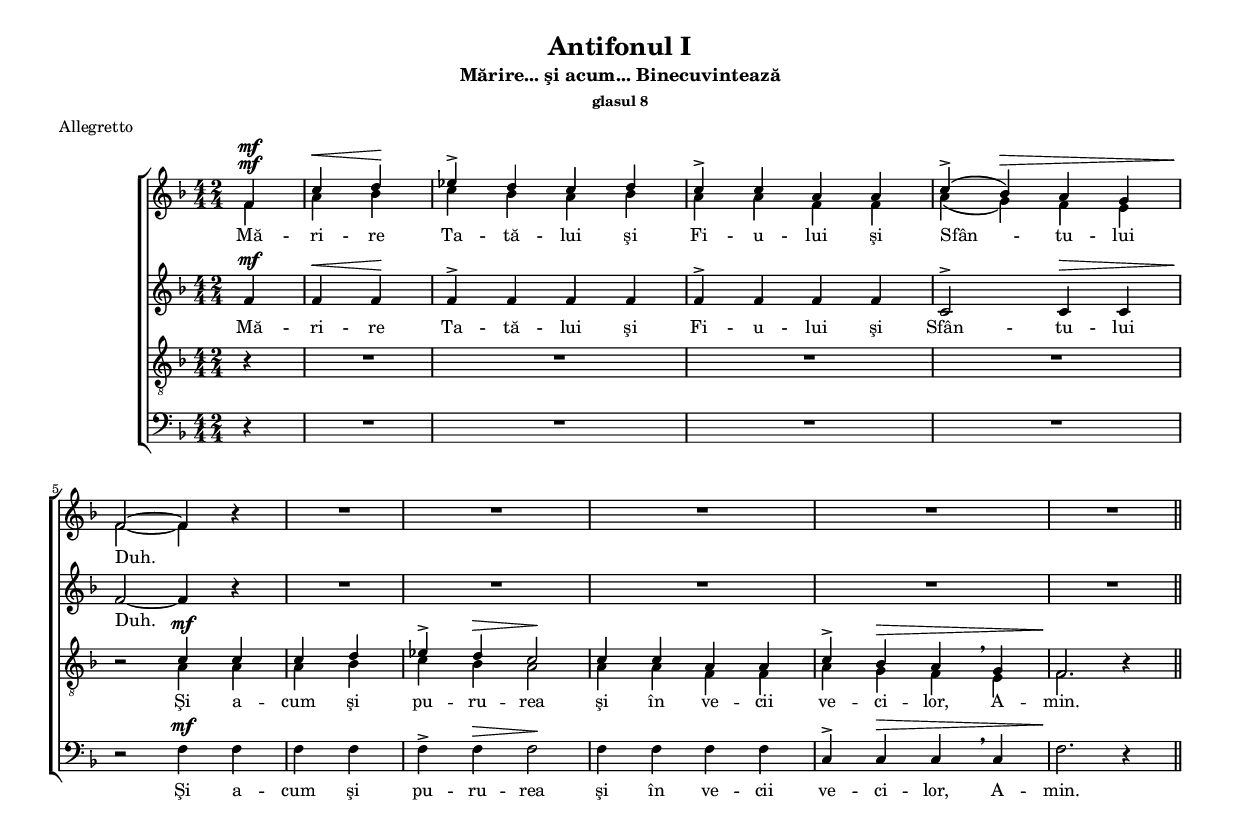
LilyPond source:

\version "2.10.10"
\include "defines.ly"
midiTempo = 
  \midi {
    \context {
      \Score
      tempoWholesPerMinute = #(ly:make-moment 156 4)
      }
    }


\include "preamble.ly"

\header {
  title = "Antifonul I"
  subtitle = "Mărire... şi acum... Binecuvintează"
  subsubtitle = "glasul 8"
  meter = "Allegretto"
}

global = {
  \globalPreamble
  \key f \major
  \override Staff.TimeSignature #'stencil = #ly:text-interface::print
  \override Staff.TimeSignature #'text = #mixedTimeSigMarkup
  \time 2/4
}

womenWords = \lyricmode {
  Mă -- ri -- re Ta -- tă -- lui şi Fi -- u -- lui şi Sfân -- tu -- lui Duh.
}

menWords = \lyricmode {
  Şi a -- cum şi pu -- ru -- rea şi în ve -- cii ve -- ci -- lor, A -- min.
}

sopMusicOne = \relative {
  \voiceOne
  \partial 4 f^\mf
  c'^\< d\!
  \override Staff.TimeSignature #'text = \markup { }
  \time 4/4
  es^\accent d c d
  c^\accent c a a
  c(^\accent bes)^\> a g
  \break
  f2~\! f4

  \oneVoice
  r4
  \time 2/4
  R2
  \time 4/4
  R1
  R1
  R1
  R1
  \bar "||"
}

sopMusicTwo = \relative {
  \voiceTwo
  \partial 4 f4^\mf
  a bes
  \time 4/4
  c bes a bes
  a a f f
  a( g) f e
  f2~ f4

  s4
  \time 2/4
  s2
  \time 4/4
  s1
  s1
  s1
  s1
}

altoMusic = \relative {
  \partial 4 f4^\mf
  f^\< f\!
  \override Staff.TimeSignature #'text = \markup { }
  \time 4/4
  f^\accent f f f
  f^\accent f f f
  c2^\accent c4^\> c
  f2~\! f4 r
  \time 2/4
  R2
  \time 4/4
  R1
  R1
  R1
  R1
}

tenorMusicOne = \relative {
  \partial 4 r4
  R2
  \override Staff.TimeSignature #'text = \markup { }
  \time 4/4
  R1
  R1
  R1
  r2

  \voiceOne
  c4^\mf c
  \time 2/4
  c d
  \time 4/4
  es^\accent d^\> c2\!
  c4 c a a
  c^\accent bes^\> a \breathe  g
  f2.\!

  \oneVoice
  r4
}

tenorMusicTwo = \relative {
  \partial 4 s4
  s2
  \override Staff.TimeSignature #'text = \markup { }
  \time 4/4
  s1
  s1
  s1
  s2

  \voiceTwo
  a4 a
  \time 2/4
  a bes
  \time 4/4
  c bes a2
  a4 a f f
  a g f e
  f2.

  \oneVoice
  s4
}

bassMusic = \relative {
  \partial 4 r4
  R2
  \override Staff.TimeSignature #'text = \markup { }
  \time 4/4
  R1
  R1
  R1
  r2
  f,4^\mf f
  \time 2/4
  f f
  \time 4/4
  f^\accent f^\> f2\!
  f4 f f f
  c^\accent c^\> c \breathe c
  f2.\! r4
}

myScore = \new Score \with {
  \override SpacingSpanner #'shortest-duration-space = #myNoteSpacing
} <<
  \new ChoirStaff <<
    \new Staff <<
      \new Voice { \global \sopMusicOne }
      \addlyrics { \womenWords }
      \new Voice { \global \sopMusicTwo }
    >>
    
    \new Staff \new Voice { \global \altoMusic }
    \addlyrics { \womenWords }
    
    \new Staff <<
      \clef "G_8"
      \new Voice { \global \tenorMusicOne }
      \addlyrics { \menWords }
      \new Voice { \global \tenorMusicTwo }
    >>
    
    \new Staff <<
      \clef bass
      \new Voice { \global \bassMusic }
      \addlyrics { \menWords }
    >>
  >>
>>

\score {
  \myScore
  \layout { }
}

\score {
  \unfoldRepeats
  \myScore
  \midi { \midiDirectives }
}

\score {
  \unfoldRepeats
  \new Voice { \global \sopMusicOne }
  \midi { \midiDirectives }
}

\score {
  \unfoldRepeats
  \new Voice { \global \sopMusicTwo }
  \midi { \midiDirectives }
}

\score {
  \unfoldRepeats
  \new Voice { \global \altoMusic }
  \midi { \midiDirectives }
}

\score {
  \unfoldRepeats
  \new Voice { \global \tenorMusicOne }
  \midi { \midiDirectives }
}

\score {
  \unfoldRepeats
  \new Voice { \global \tenorMusicTwo }
  \midi { \midiDirectives }
}

\score {
  \unfoldRepeats
  \new Voice { \global \bassMusic }
  \midi { \midiDirectives }
}

% Now switch to a two-staff score, see part 2.
